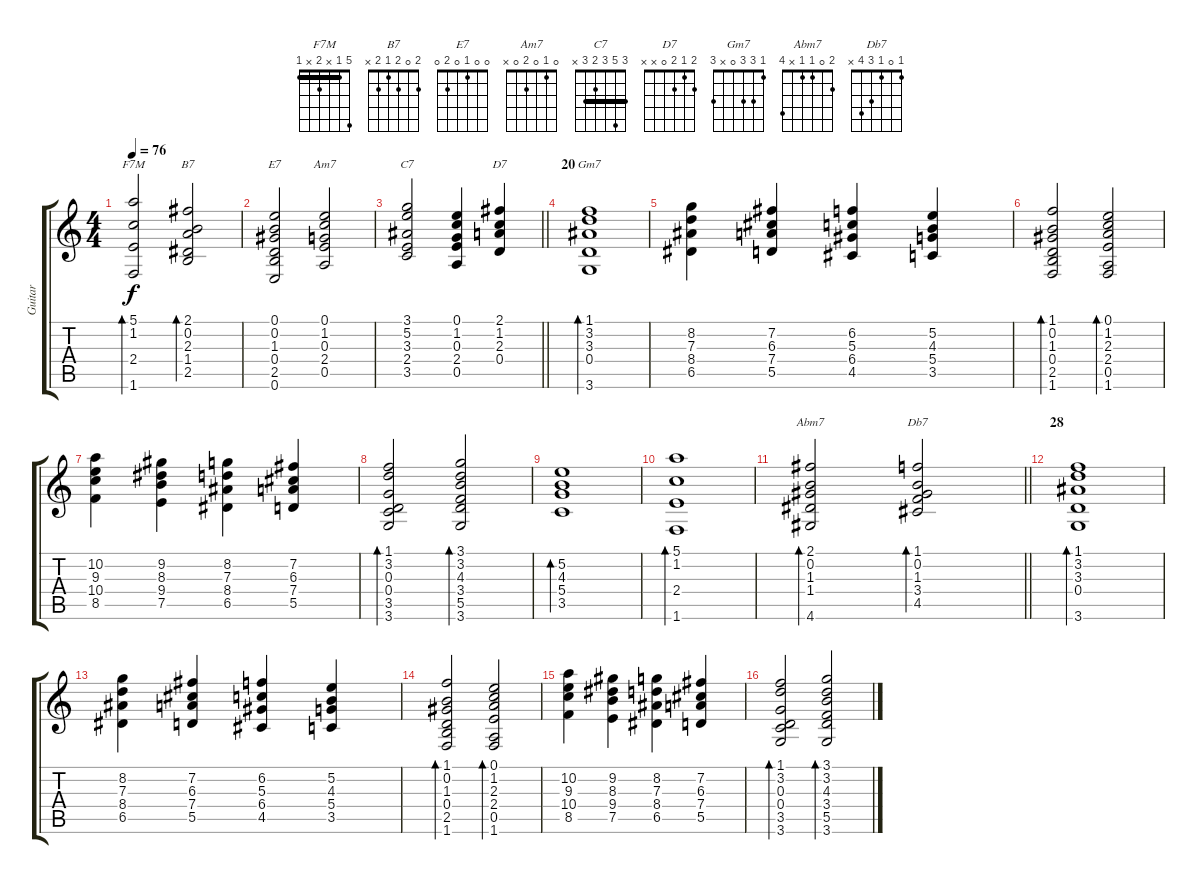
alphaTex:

\track ("Guitar" "Guitar") {instrument electricguitarjazz}
\staff {score tabs}
\tuning (E4 B3 G3 D3 A2 E2) {hide}
\chord ("F7M" 5 1 x 2 x 1) {barre 1}
\chord ("B7" 2 0 2 1 2 x)
\chord ("E7" 0 0 1 0 2 0)
\chord ("Am7" 0 1 0 2 0 x)
\chord ("C7" 3 5 3 2 3 x) {barre 3}
\chord ("D7" 2 1 2 0 x x)
\chord ("Gm7" 1 3 3 0 x 3)
\chord ("Abm7" 2 0 1 1 x 4)
\chord ("Db7" 1 0 1 3 4 x)
\ts (4 4)
\tempo 76
\clef g2
\ks c
(5.1 1.2 2.4 1.6).2{bd 240 ch "F7M" dy f} (2.1 0.2 2.3 1.4 2.5).2{bd 240 ch "B7"} |
(0.1 0.2 1.3 0.4 2.5 0.6).2{ch "E7"} (0.1 1.2 0.3 2.4 0.5).2{ch "Am7"} |
\barLineRight lightlight
(3.1 5.2 3.3 2.4 3.5).2{ch "C7"} (0.1 1.2 0.3 2.4 0.5).4 (2.1 1.2 2.3 0.4).4{ch "D7"} |
\section ("" "20")
(1.1 3.2 3.3 0.4 3.6).1{bd 240 ch "Gm7"} |
(8.2 7.3 8.4 6.5).4 (7.2 6.3 7.4 5.5).4 (6.2 5.3 6.4 4.5).4 (5.2 4.3 5.4 3.5).4 |
(1.1 0.2 1.3 0.4 2.5 1.6).2{bd 240} (0.1 1.2 2.3 2.4 0.5 1.6).2{bd 240} |
(10.2 9.3 10.4 8.5).4 (9.2 8.3 9.4 7.5).4 (8.2 7.3 8.4 6.5).4 (7.2 6.3 7.4 5.5).4 |
(1.1 3.2 0.3 0.4 3.5 3.6).2{bd 240} (3.1 3.2 4.3 3.4 5.5 3.6).2{bd 240} |
(5.2 4.3 5.4 3.5).1{bd 240} |
(5.1 1.2 2.4 1.6).1{bd 240} |
\barLineRight lightlight
(2.1 0.2 1.3 1.4 4.6).2{bd 240 ch "Abm7"} (1.1 0.2 1.3 3.4 4.5).2{bd 240 ch "Db7"} |
\section ("" "28")
(1.1 3.2 3.3 0.4 3.6).1{bd 240} |
(8.2 7.3 8.4 6.5).4 (7.2 6.3 7.4 5.5).4 (6.2 5.3 6.4 4.5).4 (5.2 4.3 5.4 3.5).4 |
(1.1 0.2 1.3 0.4 2.5 1.6).2{bd 240} (0.1 1.2 2.3 2.4 0.5 1.6).2{bd 240} |
(10.2 9.3 10.4 8.5).4 (9.2 8.3 9.4 7.5).4 (8.2 7.3 8.4 6.5).4 (7.2 6.3 7.4 5.5).4 |
(1.1 3.2 0.3 0.4 3.5 3.6).2{bd 240} (3.1 3.2 4.3 3.4 5.5 3.6).2{bd 240}
